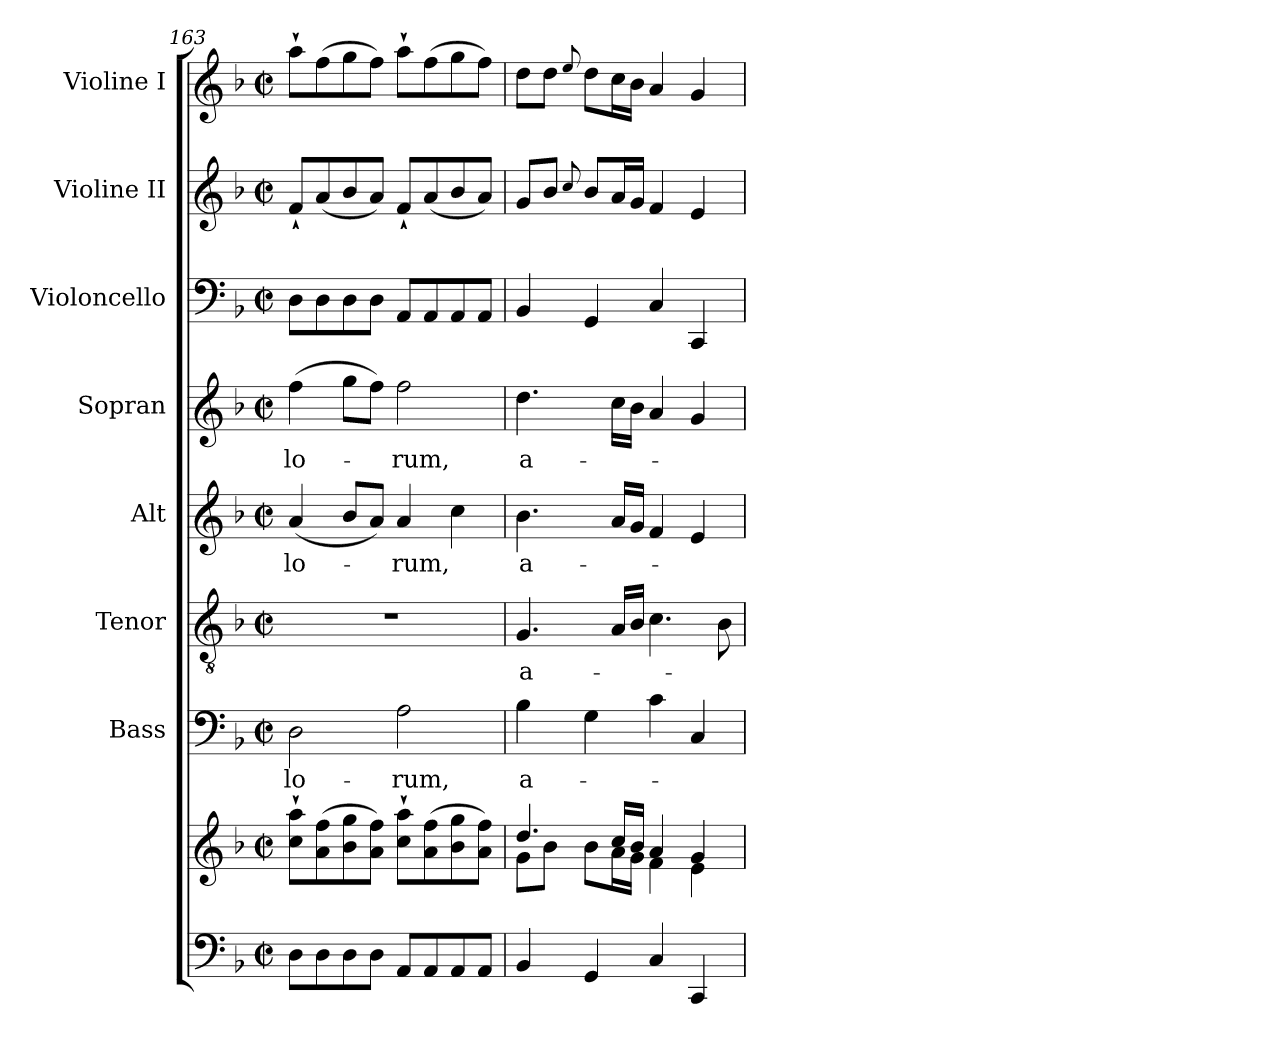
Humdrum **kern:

**kern	**kern	**kern	**text	**kern	**text	**kern	**text	**kern	**text	**kern	**kern	**kern
*part8	*part8	*part7	*part7	*part6	*part6	*part5	*part5	*part4	*part4	*part3	*part2	*part1
*staff9	*staff8	*staff7	*staff7	*staff6	*staff6	*staff5	*staff5	*staff4	*staff4	*staff3	*staff2	*staff1
*	*	*I"Bass	*	*I"Tenor	*	*I"Alt	*	*I"Sopran	*	*I"Violoncello	*I"Violine II	*I"Violine I
*	*	*I'B.	*	*I'T.	*	*I'A.	*	*I'S.	*	*I'Vc.	*I'Vl. II	*I'Vl. I
*clefF4	*clefG2	*clefF4	*	*clefGv2	*	*clefG2	*	*clefG2	*	*clefF4	*clefG2	*clefG2
*	*	*	*	*	*	*	*	*	*	*ITrd7c12	*	*
*k[b-]	*k[b-]	*k[b-]	*	*k[b-]	*	*k[b-]	*	*k[b-]	*	*k[b-]	*k[b-]	*k[b-]
*F:	*F:	*F:	*	*F:	*	*F:	*	*F:	*	*F:	*F:	*F:
*M2/2	*M2/2	*M2/2	*	*M2/2	*	*M2/2	*	*M2/2	*	*M2/2	*M2/2	*M2/2
*met(c|)	*met(c|)	*met(c|)	*	*met(c|)	*	*met(c|)	*	*met(c|)	*	*met(c|)	*met(c|)	*met(c|)
=163	=163	=163	=163	=163	=163	=163	=163	=163	=163	=163	=163	=163
!	!	!	!LO:LY:b	!	!	!	!LO:LY:b	!	!LO:LY:b	!	!	!
8D\L	8cc\`> 8aa\`>L	2D\	-lo-	1r	.	(<4a/	-lo-	(>4ff\	-lo-	8DD\L	8f`</L	8aa`>\L
8D\	(>8a\ 8ff\	.	.	.	.	.	.	.	.	8DD\	(<8a/	(>8ff\
8D\	8b-\ 8gg\	.	.	.	.	8b-/L	.	8gg\L	.	8DD\	8b-/	8gg\
8D\J	8a\ 8ff\J)	.	.	.	.	8a/J)	.	8ff\J)	.	8DD\J	8a/J)	8ff\J)
!	!	!	!LO:LY:b	!	!	!	!LO:LY:b	!	!LO:LY:b	!	!	!
8AA/L	8cc\`> 8aa\`>L	2A\	-rum,	.	.	4a/	-rum,	2ff\	-rum,	8AAA/L	8f`</L	8aa`>\L
8AA/	(>8a\ 8ff\	.	.	.	.	.	.	.	.	8AAA/	(<8a/	(>8ff\
8AA/	8b-\ 8gg\	.	.	.	.	4cc\	.	.	.	8AAA/	8b-/	8gg\
8AA/J	8a\ 8ff\J)	.	.	.	.	.	.	.	.	8AAA/J	8a/J)	8ff\J)
=164	=164	=164	=164	=164	=164	=164	=164	=164	=164	=164	=164	=164
*	*^	*	*	*	*	*	*	*	*	*	*	*
!	!	!	!	!LO:LY:b	!	!LO:LY:b	!	!LO:LY:b	!	!LO:LY:b	!	!	!
4BB-/	4.dd/	8g\L	4B-\	a-	4.G/	a-	4.b-\	a-	4.dd\	a-	4BBB-/	8g/L	8dd\L
.	.	8b-\J	.	.	.	.	.	.	.	.	.	8b-/J	8dd\J
.	.	.	.	.	.	.	.	.	.	.	.	8qqcc/	8qqee/
4GG/	.	8b-\L	4G\	.	.	.	.	.	.	.	4GGG/	8b-/L	8dd\L
.	16cc/LL	16a\L	.	.	16A/LL	.	16a/LL	.	16cc\LL	.	.	16a/L	16cc\L
.	16b-/JJ	16g\JJ	.	.	16B-/JJ	.	16g/JJ	.	16b-\JJ	.	.	16g/JJ	16b-\JJ
4C/	4a/	4f\	4c\	.	4.c\	.	4f/	.	4a/	.	4CC/	4f/	4a/
4CC/	4g/	4e\	4C/	.	.	.	4e/	.	4g/	.	4CCC/	4e/	4g/
.	.	.	.	.	8B-\	.	.	.	.	.	.	.	.
*	*v	*v	*	*	*	*	*	*	*	*	*	*	*
=	=	=	=	=	=	=	=	=	=	=	=	=
*-	*-	*-	*-	*-	*-	*-	*-	*-	*-	*-	*-	*-
